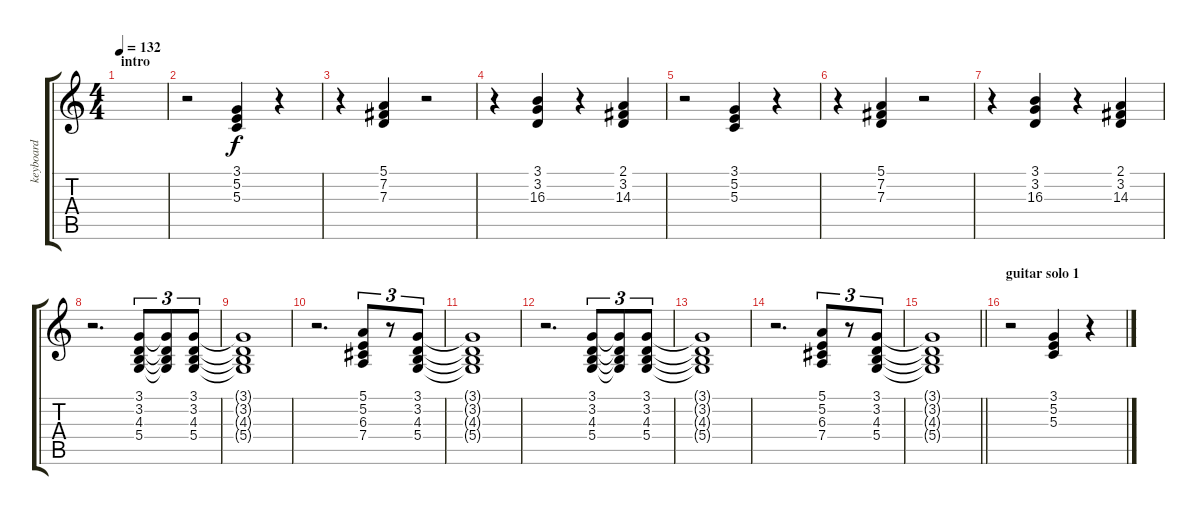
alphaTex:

\track ("keyboard" "keyboard") {instrument acousticgrandpiano}
\staff {score tabs}
\tuning (E4 B3 G3 D3 A2 E2) {hide}
\ts (4 4)
\section ("" "intro")
\tempo 132
\clef g2
\ks c
|
r.2{instrument drawbarorgan} (3.1 5.2 5.3).4 r.4 |
r.4 (5.1 7.2 7.3).4 r.2 |
r.4 (3.1 3.2 16.3).4 r.4 (2.1 3.2 14.3).4 |
r.2 (3.1 5.2 5.3).4 r.4 |
r.4 (5.1 7.2 7.3).4 r.2 |
r.4 (3.1 3.2 16.3).4 r.4 (2.1 3.2 14.3).4 |
r.2{d instrument honkytonkpiano} (3.1 3.2 4.3 5.4).8{tu (3 2)} (3.1{t} 3.2{t} 4.3{t} 5.4{t}).8{tu (3 2)} (3.1 3.2 4.3 5.4).8{tu (3 2)} |
(3.1{t} 3.2{t} 4.3{t} 5.4{t}).1 |
r.2{d} (5.1 5.2 6.3 7.4).8{tu (3 2)} r.8{tu (3 2)} (3.1 3.2 4.3 5.4).8{tu (3 2)} |
(3.1{t} 3.2{t} 4.3{t} 5.4{t}).1 |
r.2{d} (3.1 3.2 4.3 5.4).8{tu (3 2)} (3.1{t} 3.2{t} 4.3{t} 5.4{t}).8{tu (3 2)} (3.1 3.2 4.3 5.4).8{tu (3 2)} |
(3.1{t} 3.2{t} 4.3{t} 5.4{t}).1 |
r.2{d} (5.1 5.2 6.3 7.4).8{tu (3 2)} r.8{tu (3 2)} (3.1 3.2 4.3 5.4).8{tu (3 2)} |
\barLineRight lightlight
(3.1{t} 3.2{t} 4.3{t} 5.4{t}).1 |
\section ("" "guitar solo 1")
r.2{instrument drawbarorgan} (3.1 5.2 5.3).4 r.4
